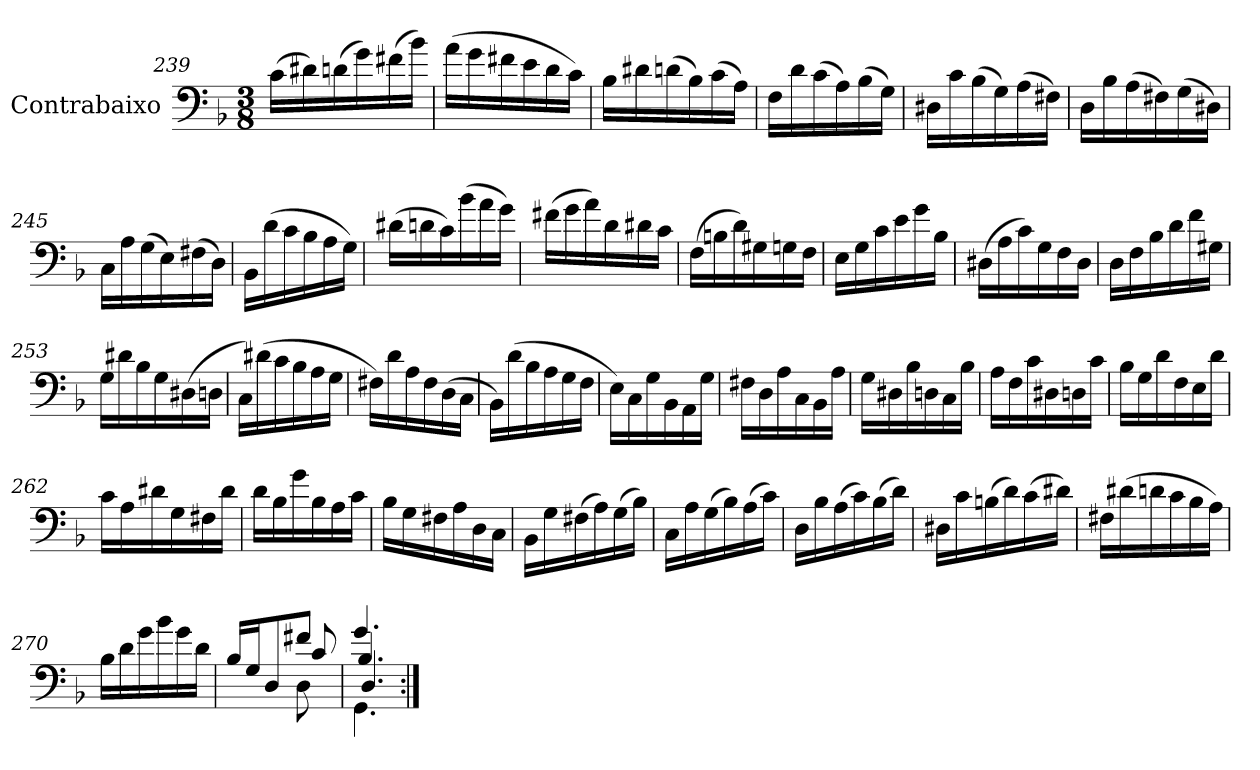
**kern
*part1
*staff1
*I"Contrabaixo
*I'Cb.
*clefF4
*ITrd7c12
*k[b-]
*M3/8
=239
(>16C\LL
16D#X\)
(>16Dn\
16G\)
(>16F#X\
16B-\JJ)
=240
(>16A\LL
16G\
16F#X\
16E\
16D\
16C\JJ)
!!LO:LB:g=z
=241
16BB-\LL
16D#X\
(>16Dn\
16BB-\)
(>16C\
16AA\JJ)
=242
16FF\LL
16D\
(>16C\
16AA\)
(>16BB-\
16GG\JJ)
=243
16DD#X\LL
16C\
(>16BB-\
16GG\)
(>16AA\
16FF#X\JJ)
=244
16DD\LL
16BB-\
(>16AA\
16FF#X\)
(>16GG\
16DD#X\JJ)
=245
16CC\LL
16AA\
(>16GG\
16EE\)
(>16FF#X\
16DD\JJ)
=246
16BBB-\LL
(>16D\
16C\
16BB-\
16AA\
16GG\JJ)
=247
(>16D#X\LL
16Dn\
16C\)
(>16B-\
16A\
16G\JJ)
!!LO:LB:g=z
=248
(>16F#X\LL
16G\
16A\)
16D\
16D#X\
16C\JJ
=249
(>16FF\LL
16BBn\
16D\)
16GG#X\
16GGn\
16FF\JJ
=250
16EE\LL
16GG\
16C\
16E\
16G\
16BB-\JJ
=251
(>16DD#X\LL
16AA\
16C\)
16GG\
16FF\
16DD#\JJ
=252
16DD\LL
16FF\
16BB-\
16D\
16F\
16GG#X\JJ
=253
16GG\LL
16D#X\
16BB-\
16GG\
(>16DD#X\
16DDn\JJ
=254
16CC\LL)
(>16D#X\
16C\
16BB-\
16AA\
16GG\JJ
=255
16FF#X\LL)
16D\
16AA\
16FF#\
(>16DD\
16CC\JJ
!!LO:LB:g=z
=256
16BBB-\LL)
(>16D\
16BB-\
16AA\
16GG\
16FF\JJ
=257
16EE\LL)
16CC\
16GG\
16BBB-\
16AAA\
16GG\JJ
=258
16FF#X\LL
16DD\
16AA\
16CC\
16BBB-\
16AA\JJ
=259
16GG\LL
16DD#X\
16BB-\
16DDn\
16CC\
16BB-\JJ
=260
16AA\LL
16FF\
16C\
16DD#X\
16DDn\
16C\JJ
=261
16BB-\LL
16GG\
16D\
16FF\
16EE\
16D\JJ
=262
16C\LL
16AA\
16D#X\
16GG\
16FF#X\
16D#\JJ
=263
16D\LL
16BB-\
16G\
16BB-\
16AA\
16C\JJ
!!LO:LB:g=z
=264
16BB-\LL
16GG\
16FF#X\
16AA\
16DD\
16CC\JJ
=265
16BBB-\LL
16GG\
(>16FF#X\
16AA\)
(>16GG\
16BB-\JJ)
=266
16CC\LL
16AA\
(>16GG\
16BB-\)
(>16AA\
16C\JJ)
=267
16DD\LL
16BB-\
(>16AA\
16C\)
(>16BB-\
16D\JJ)
=268
16DD#X\LL
16C\
(>16BBn\
16D\)
(>16C\
16D#X\JJ)
=269
16FF#X\LL
(>16D#X\
16Dn\
16C\
16BB-\
16AA\JJ)
=270
16BB-\LL
16D\
16G\
16B-\
16G\
16D\JJ
=271
*^
*	*^
16BB-/LL	4ryy	4ryy
16GG/J	.	.
8DD/	.	.
8F#X/J	8DD\	8C/
=272	=272	=272
*	*	*^
4.G/	4.GGG\	4.BB-/	4.DD/
*v	*v	*v	*v
=:|!
*-
